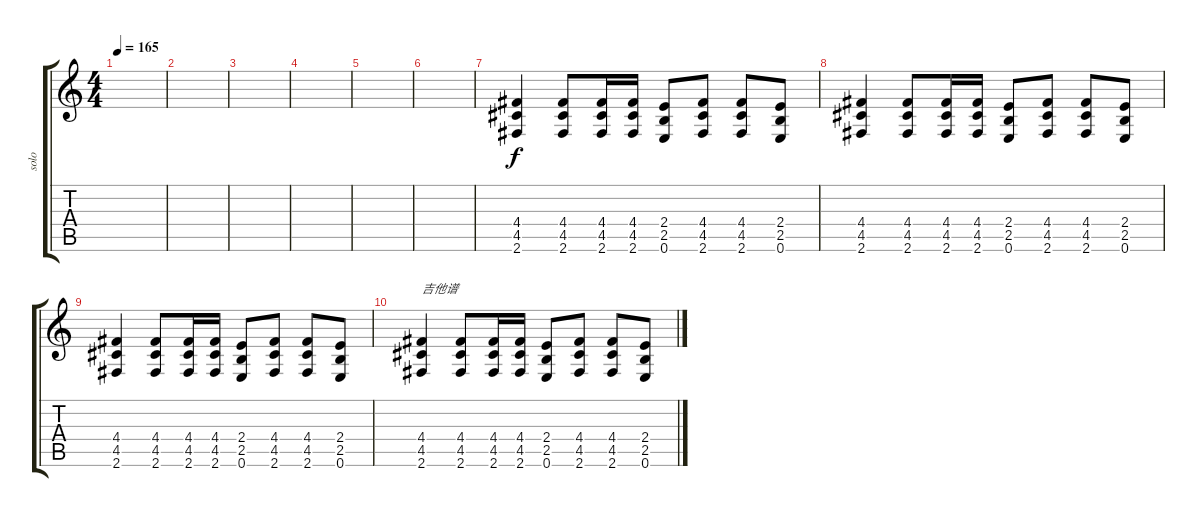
\track ("solo" "solo") {instrument distortionguitar}
\staff {score tabs}
\tuning (E4 B3 G3 D3 A2 E2) {hide}
\ts (4 4)
\tempo 165
\clef g2
\ks c
|
|
|
|
|
|
(4.4 4.5 2.6).4 (4.4 4.5 2.6).8 (4.4 4.5 2.6).16 (4.4 4.5 2.6).16 (2.4 2.5 0.6).8 (4.4 4.5 2.6).8 (4.4 4.5 2.6).8 (2.4 2.5 0.6).8 |
(4.4 4.5 2.6).4 (4.4 4.5 2.6).8 (4.4 4.5 2.6).16 (4.4 4.5 2.6).16 (2.4 2.5 0.6).8 (4.4 4.5 2.6).8 (4.4 4.5 2.6).8 (2.4 2.5 0.6).8 |
(4.4 4.5 2.6).4 (4.4 4.5 2.6).8 (4.4 4.5 2.6).16 (4.4 4.5 2.6).16 (2.4 2.5 0.6).8 (4.4 4.5 2.6).8 (4.4 4.5 2.6).8 (2.4 2.5 0.6).8 |
(4.4 4.5 2.6).4{txt "吉他谱"} (4.4 4.5 2.6).8 (4.4 4.5 2.6).16 (4.4 4.5 2.6).16 (2.4 2.5 0.6).8 (4.4 4.5 2.6).8 (4.4 4.5 2.6).8 (2.4 2.5 0.6).8
